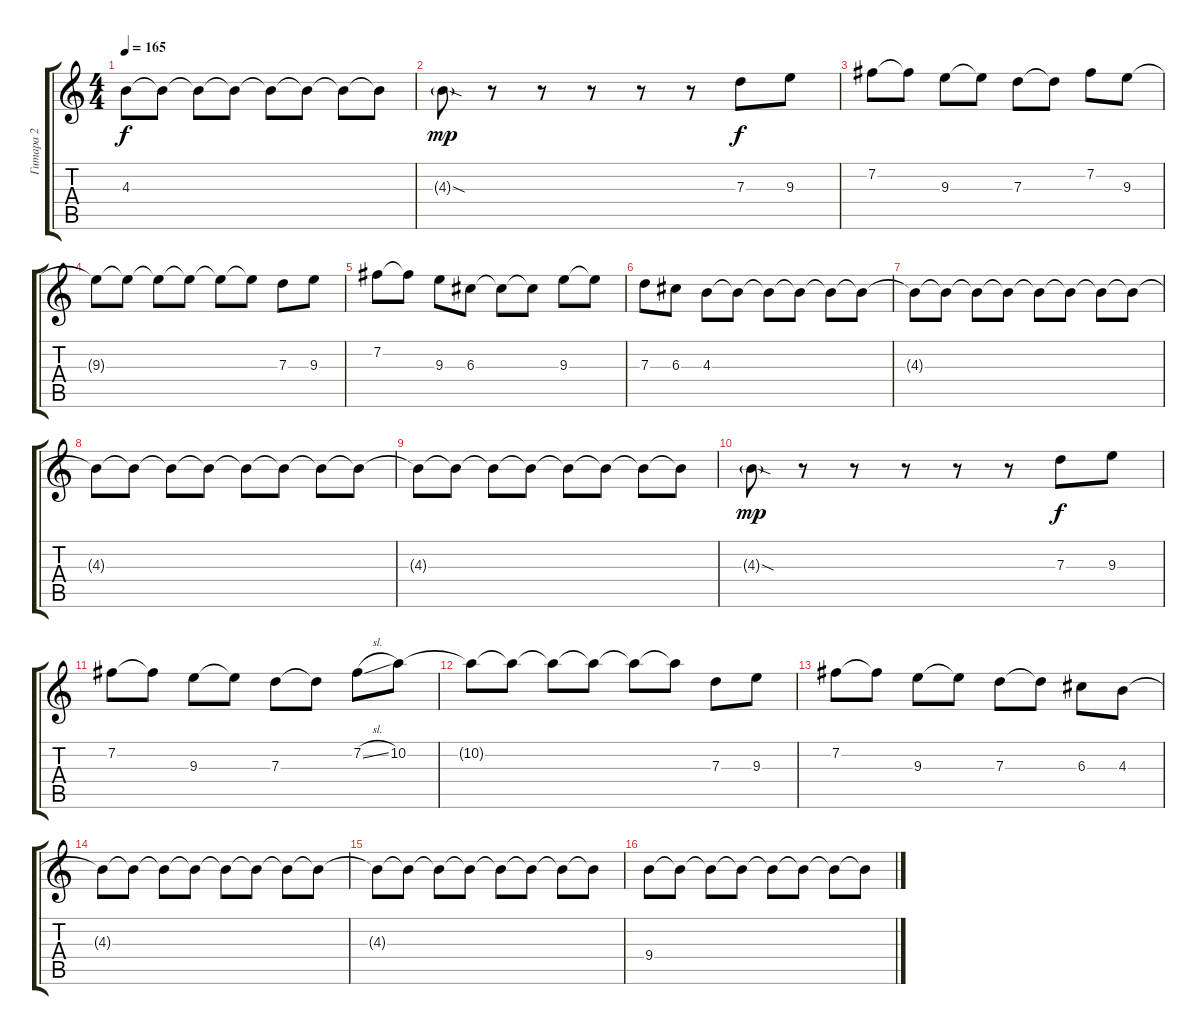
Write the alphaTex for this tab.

\track ("Гитара 2" "Гитара 2") {instrument distortionguitar}
\staff {score tabs}
\tuning (E4 B3 G3 D3 A2 E2) {hide}
\ts (4 4)
\tempo 165
\clef g2
\ks c
4.3{t}.8{dy f} 4.3{t}.8 4.3{t}.8 4.3{t}.8 4.3{t}.8 4.3{t}.8 4.3{t}.8 4.3{t}.8 |
4.3{sod g}.8{dy mp} r.8 r.8 r.8 r.8 r.8 7.3.8{dy f} 9.3.8 |
7.2.8 7.2{t}.8 9.3.8 9.3{t}.8 7.3.8 7.3{t}.8 7.2.8 9.3.8 |
9.3{t}.8 9.3{t}.8 9.3{t}.8 9.3{t}.8 9.3{t}.8 9.3{t}.8 7.3.8 9.3.8 |
7.2.8 7.2{t}.8 9.3.8 6.3.8 6.3{t}.8 6.3{t}.8 9.3.8 9.3{t}.8 |
7.3.8 6.3.8 4.3.8 4.3{t}.8 4.3{t}.8 4.3{t}.8 4.3{t}.8 4.3{t}.8 |
4.3{t}.8 4.3{t}.8 4.3{t}.8 4.3{t}.8 4.3{t}.8 4.3{t}.8 4.3{t}.8 4.3{t}.8 |
4.3{t}.8 4.3{t}.8 4.3{t}.8 4.3{t}.8 4.3{t}.8 4.3{t}.8 4.3{t}.8 4.3{t}.8 |
4.3{t}.8 4.3{t}.8 4.3{t}.8 4.3{t}.8 4.3{t}.8 4.3{t}.8 4.3{t}.8 4.3{t}.8 |
4.3{sod g}.8{dy mp} r.8 r.8 r.8 r.8 r.8 7.3.8{dy f} 9.3.8 |
7.2.8 7.2{t}.8 9.3.8 9.3{t}.8 7.3.8 7.3{t}.8 7.2{sl}.8 10.2.8 |
10.2{t}.8 10.2{t}.8 10.2{t}.8 10.2{t}.8 10.2{t}.8 10.2{t}.8 7.3.8 9.3.8 |
7.2.8 7.2{t}.8 9.3.8 9.3{t}.8 7.3.8 7.3{t}.8 6.3.8 4.3.8 |
4.3{t}.8 4.3{t}.8 4.3{t}.8 4.3{t}.8 4.3{t}.8 4.3{t}.8 4.3{t}.8 4.3{t}.8 |
4.3{t}.8 4.3{t}.8 4.3{t}.8 4.3{t}.8 4.3{t}.8 4.3{t}.8 4.3{t}.8 4.3{t}.8 |
9.4.8 9.4{t}.8 9.4{t}.8 9.4{t}.8 9.4{t}.8 9.4{t}.8 9.4{t}.8 9.4{t}.8
